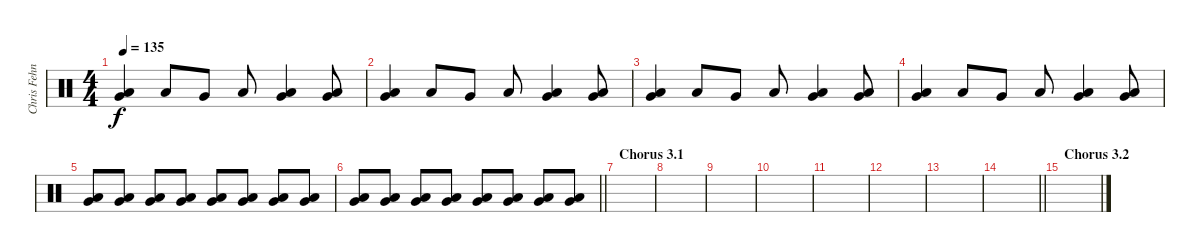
\track ("Chris Fehn" "Chris Fehn") {instrument percussion}
\staff {score}
\articulation defaults
\ts (4 4)
\tempo 135
\clef neutral
\ks c
("Very Low Tom (hit)" "Low Floor Tom (hit)").4{dy f} "Low Tom (hit)".8 "Very Low Tom (hit)".8 "Low Floor Tom (hit)".8 ("Low Tom (hit)" "Very Low Tom (hit)").4 ("Very Low Tom (hit)" "Low Floor Tom (hit)").8 |
("Very Low Tom (hit)" "Low Floor Tom (hit)").4 "Low Tom (hit)".8 "Very Low Tom (hit)".8 "Low Floor Tom (hit)".8 ("Low Tom (hit)" "Very Low Tom (hit)").4 ("Very Low Tom (hit)" "Low Floor Tom (hit)").8 |
("Very Low Tom (hit)" "Low Floor Tom (hit)").4 "Low Tom (hit)".8 "Very Low Tom (hit)".8 "Low Floor Tom (hit)".8 ("Low Tom (hit)" "Very Low Tom (hit)").4 ("Very Low Tom (hit)" "Low Floor Tom (hit)").8 |
("Very Low Tom (hit)" "Low Floor Tom (hit)").4 "Low Tom (hit)".8 "Very Low Tom (hit)".8 "Low Floor Tom (hit)".8 ("Low Tom (hit)" "Very Low Tom (hit)").4 ("Very Low Tom (hit)" "Low Floor Tom (hit)").8 |
("Very Low Tom (hit)" "Low Floor Tom (hit)").8 ("Very Low Tom (hit)" "Low Floor Tom (hit)").8 ("Very Low Tom (hit)" "Low Floor Tom (hit)").8 ("Very Low Tom (hit)" "Low Floor Tom (hit)").8 ("Very Low Tom (hit)" "Low Floor Tom (hit)").8 ("Very Low Tom (hit)" "Low Floor Tom (hit)").8 ("Very Low Tom (hit)" "Low Floor Tom (hit)").8 ("Very Low Tom (hit)" "Low Floor Tom (hit)").8 |
\barLineRight lightlight
("Very Low Tom (hit)" "Low Floor Tom (hit)").8 ("Very Low Tom (hit)" "Low Floor Tom (hit)").8 ("Very Low Tom (hit)" "Low Floor Tom (hit)").8 ("Very Low Tom (hit)" "Low Floor Tom (hit)").8 ("Very Low Tom (hit)" "Low Floor Tom (hit)").8 ("Very Low Tom (hit)" "Low Floor Tom (hit)").8 ("Very Low Tom (hit)" "Low Floor Tom (hit)").8 ("Very Low Tom (hit)" "Low Floor Tom (hit)").8 |
\section ("" "Chorus 3.1")
|
|
|
|
|
|
|
\barLineRight lightlight
|
\section ("" "Chorus 3.2")
